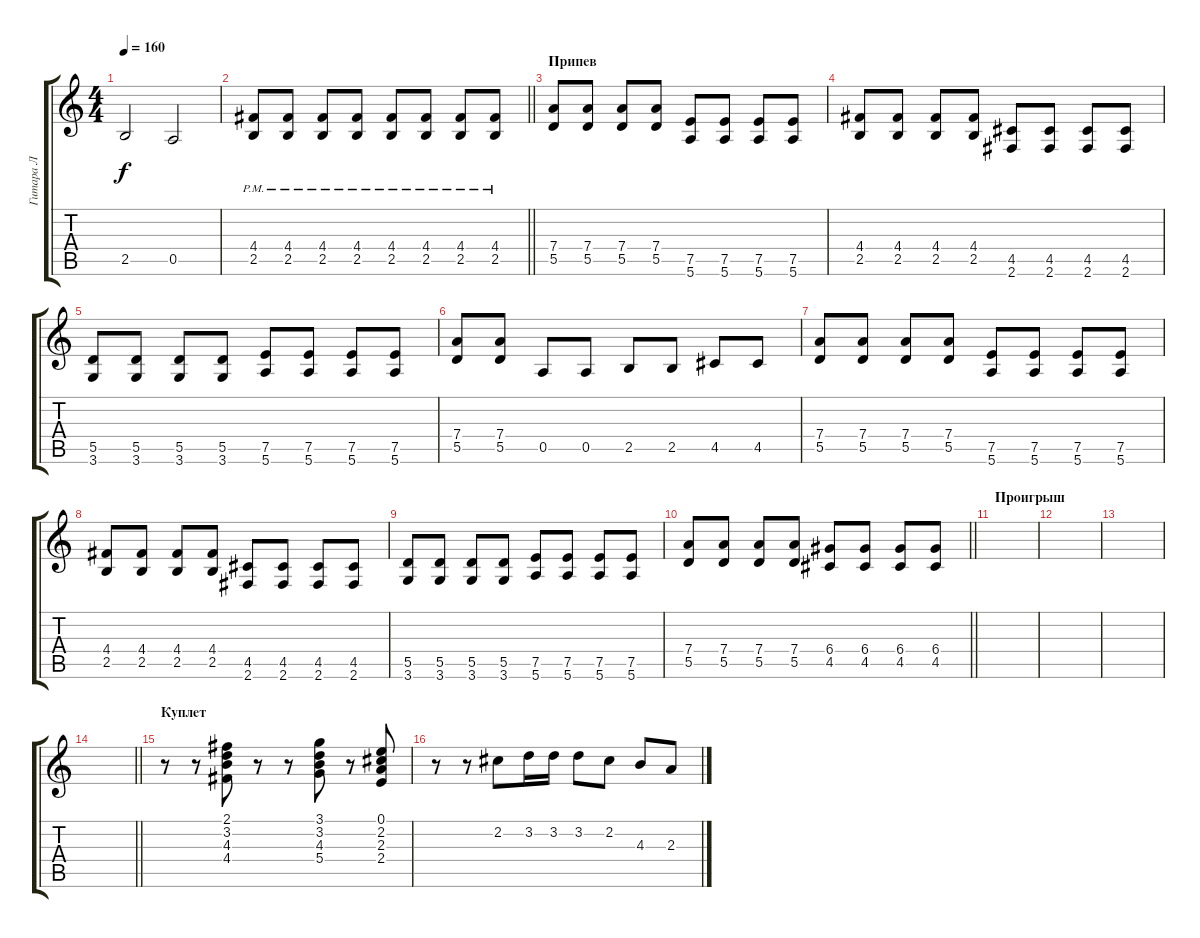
\track ("Гитара Л" "Гитара Л") {instrument electricguitarclean}
\staff {score tabs}
\tuning (E4 B3 G3 D3 A2 E2) {hide}
\ts (4 4)
\tempo 160
\clef g2
\ks c
2.5.2{dy f} 0.5.2 |
\barLineRight lightlight
(4.4{pm} 2.5{pm}).8 (4.4{pm} 2.5{pm}).8 (4.4{pm} 2.5{pm}).8 (4.4{pm} 2.5{pm}).8 (4.4{pm} 2.5{pm}).8 (4.4{pm} 2.5{pm}).8 (4.4{pm} 2.5{pm}).8 (4.4{pm} 2.5{pm}).8 |
\section ("" "Припев")
(7.4 5.5).8 (7.4 5.5).8 (7.4 5.5).8 (7.4 5.5).8 (7.5 5.6).8 (7.5 5.6).8 (7.5 5.6).8 (7.5 5.6).8 |
(4.4 2.5).8 (4.4 2.5).8 (4.4 2.5).8 (4.4 2.5).8 (4.5 2.6).8 (4.5 2.6).8 (4.5 2.6).8 (4.5 2.6).8 |
(5.5 3.6).8 (5.5 3.6).8 (5.5 3.6).8 (5.5 3.6).8 (7.5 5.6).8 (7.5 5.6).8 (7.5 5.6).8 (7.5 5.6).8 |
(7.4 5.5).8 (7.4 5.5).8 0.5.8 0.5.8 2.5.8 2.5.8 4.5.8 4.5.8 |
(7.4 5.5).8 (7.4 5.5).8 (7.4 5.5).8 (7.4 5.5).8 (7.5 5.6).8 (7.5 5.6).8 (7.5 5.6).8 (7.5 5.6).8 |
(4.4 2.5).8 (4.4 2.5).8 (4.4 2.5).8 (4.4 2.5).8 (4.5 2.6).8 (4.5 2.6).8 (4.5 2.6).8 (4.5 2.6).8 |
(5.5 3.6).8 (5.5 3.6).8 (5.5 3.6).8 (5.5 3.6).8 (7.5 5.6).8 (7.5 5.6).8 (7.5 5.6).8 (7.5 5.6).8 |
\barLineRight lightlight
(7.4 5.5).8 (7.4 5.5).8 (7.4 5.5).8 (7.4 5.5).8 (6.4 4.5).8 (6.4 4.5).8 (6.4 4.5).8 (6.4 4.5).8 |
\section ("" "Проигрыш")
|
|
|
\barLineRight lightlight
|
\section ("" "Куплет")
r.8{instrument electricguitarclean} r.8 (2.1 3.2 4.3 4.4).8 r.8 r.8 (3.1 3.2 4.3 5.4).8 r.8 (0.1 2.2 2.3 2.4).8 |
r.8 r.8 2.2.8 3.2.16 3.2.16 3.2.8 2.2.8 4.3.8 2.3.8
